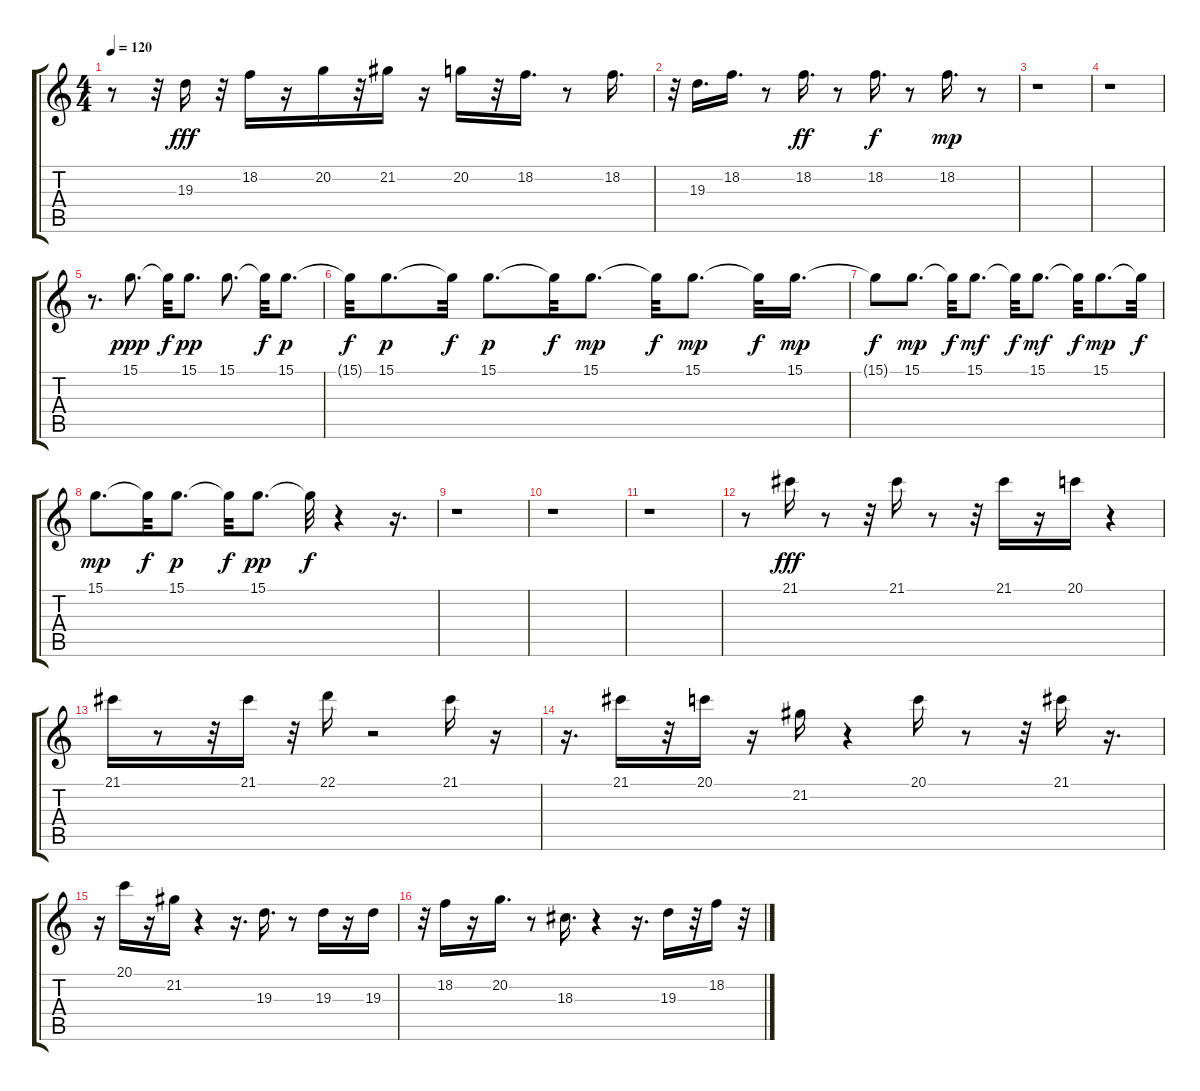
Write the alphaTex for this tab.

\track "" {instrument whistle}
\staff {score tabs}
\tuning (E4 B3 G3 D3 A2 E2) {hide}
\ts (4 4)
\tempo 120
\clef g2
\ks c
r.8{dy fff} r.32 19.3.16 r.32 18.2.16 r.16 20.2.16 r.32 21.2.16 r.16 20.2.16 r.32 18.2.16{d} r.8 18.2.16{d} |
r.32 19.3.16{d} 18.2.16{d} r.8 18.2.16{d dy ff} r.8 18.2.16{d dy f} r.8 18.2.16{d dy mp} r.8 |
r.1 |
r.1 |
r.8{d} 15.1.8{d dy ppp instrument whistle} 15.1{t}.32{dy f} 15.1.8{d dy pp} 15.1.8{d} 15.1{t}.32{dy f} 15.1.8{d dy p} |
15.1{t}.32{dy f} 15.1.8{d dy p} 15.1{t}.32{dy f} 15.1.8{d dy p} 15.1{t}.32{dy f} 15.1.8{d dy mp} 15.1{t}.32{dy f} 15.1.8{d dy mp} 15.1{t}.32{dy f} 15.1.16{d dy mp} |
15.1{t}.8{dy f} 15.1.8{d dy mp} 15.1{t}.32{dy f} 15.1.8{d dy mf} 15.1{t}.32{dy f} 15.1.8{d dy mf} 15.1{t}.32{dy f} 15.1.8{d dy mp} 15.1{t}.32{dy f} |
15.1.8{d dy mp} 15.1{t}.32{dy f} 15.1.8{d dy p} 15.1{t}.32{dy f} 15.1.8{d dy pp} 15.1{t}.32{dy f} r.4 r.16{d} |
r.1 |
r.1 |
r.1 |
r.8 21.1.16{dy fff instrument pizzicatostrings} r.8 r.32 21.1.16 r.8 r.32 21.1.16 r.16 20.1.16 r.4 |
21.1.16 r.8 r.32 21.1.16 r.32 22.1.16 r.2 21.1.16 r.16 |
r.16{d} 21.1.16 r.32 20.1.16 r.16 21.2.16 r.4 20.1.16 r.8 r.32 21.1.16 r.16{d} |
r.16 20.1.16 r.16 21.2.16 r.4 r.16{d} 19.3.16{d} r.8 19.3.16 r.16 19.3.16 |
r.32 18.2.16 r.16 20.2.16{d} r.8 18.3.16{d} r.4 r.16{d} 19.3.16 r.32 18.2.16 r.32
